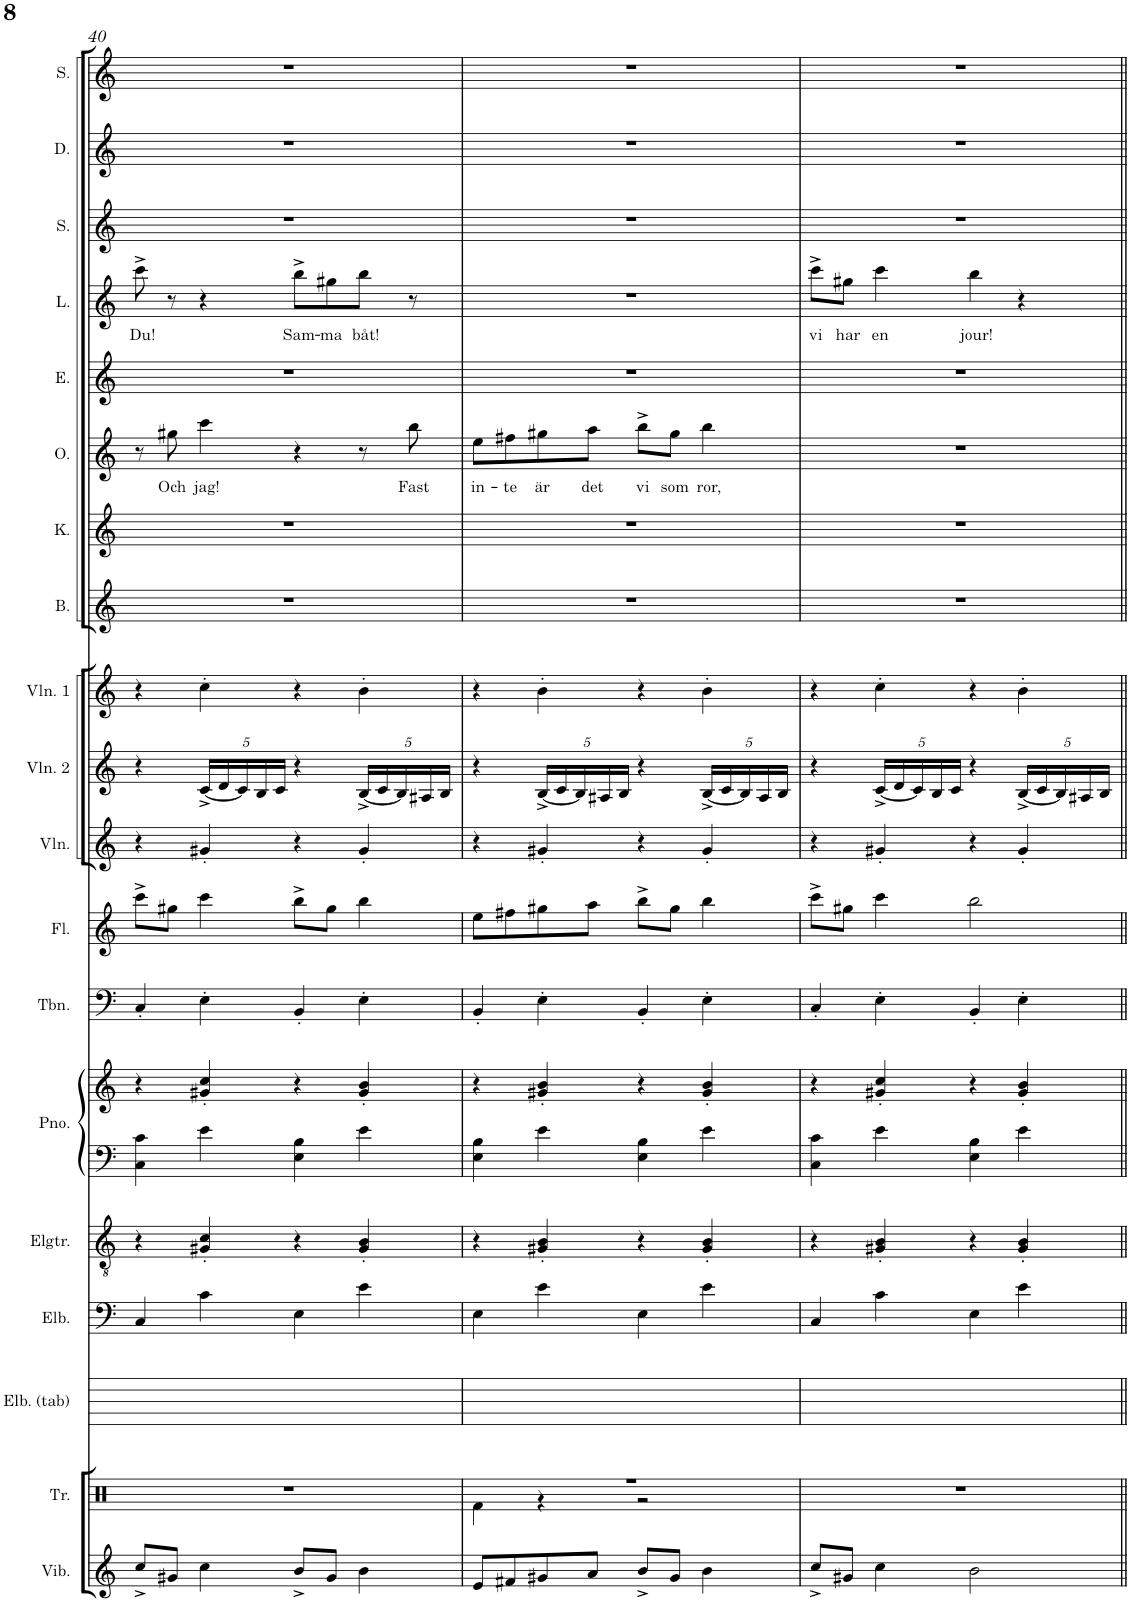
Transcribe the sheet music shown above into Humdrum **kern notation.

**kern	**kern	**kern	**kern	**kern	**kern	**kern	**kern	**kern	**kern	**kern	**text	**kern	**text
*part11	*part10	*part9	*part8	*part8	*part7	*part6	*part5	*part4	*part3	*part2	*part2	*part1	*part1
*staff12	*staff11	*staff10	*staff9	*staff8	*staff7	*staff6	*staff5	*staff4	*staff3	*staff2	*staff2	*staff1	*staff1
*I"Vibrafon	*I"Elbas	*I"Elgitarr	*I"Piano	*	*I"Trombon	*I"Tvärflöjt	*I"Violin	*I"Violin 2	*I"Violin 1	*I"Orwen	*	*I"Libby	*
*I'Vib.	*I'Elb.	*I'Elgtr.	*I'Pno.	*	*I'Tbn.	*	*I'Vln.	*I'Vln. 2	*I'Vln. 1	*I'O.	*	*I'L.	*
!!LO:PB:g=z
*clefG2	*clefF4	*clefGv2	*clefF4	*clefG2	*clefF4	*clefG2	*clefG2	*clefG2	*clefG2	*clefG2	*	*clefG2	*
*	*Trd7c12	*	*	*	*	*	*	*	*	*	*	*	*
*k[]	*k[]	*k[]	*k[]	*k[]	*k[]	*k[]	*k[]	*k[]	*k[]	*k[]	*	*k[]	*
*M4/4	*M4/4	*M4/4	*M4/4	*M4/4	*M4/4	*M4/4	*M4/4	*M4/4	*M4/4	*M4/4	*	*M4/4	*
=40	=40	=40	=40	=40	=40	=40	=40	=40	=40	=40	=40	=40	=40
!	!	!	!	!	!	!	!	!	!	!	!	!	!LO:LY:b
8cc^/L	4C/	4r	4C\ 4c\	4r	4C'/	8ccc^\L	4r	4r	4r	8r	.	8ccc^\	Du!
!	!	!	!	!	!	!	!	!	!	!	!LO:LY:b	!	!
8g#X/J	.	.	.	.	.	8gg#X\J	.	.	.	8gg#X\	Och	8r	.
*	*	*	*	*	*	*	*	*Xbrackettup	*	*	*	*	*
!	!	!	!	!	!	!	!	!	!	!	!LO:LY:b	!	!
4cc\	4c\	4G#X/' 4c/'	4e\	4g#X/' 4cc/'	4E'\	4ccc\	4g#X'/	[20c^/LL	4cc'\	4ccc\	jag!	4r	.
.	.	.	.	.	.	.	.	20d/	.	.	.	.	.
.	.	.	.	.	.	.	.	20c/]	.	.	.	.	.
.	.	.	.	.	.	.	.	20B/	.	.	.	.	.
.	.	.	.	.	.	.	.	20c/JJ	.	.	.	.	.
!	!	!	!	!	!	!	!	!	!	!	!	!	!LO:LY:b
8b^/L	4E\	4r	4E\ 4B\	4r	4BB'/	8bb^\L	4r	4r	4r	4r	.	8bb^\L	Sam-
!	!	!	!	!	!	!	!	!	!	!	!	!	!LO:LY:b
8g#/J	.	.	.	.	.	8gg#\J	.	.	.	.	.	8gg#X\	-ma
!	!	!	!	!	!	!	!	!	!	!	!	!	!LO:LY:b
4b\	4e\	4G#/' 4B/'	4e\	4g#/' 4b/'	4E'\	4bb\	4g#'/	[20B^/LL	4b'\	8r	.	8bb\J	båt!
.	.	.	.	.	.	.	.	20c/	.	.	.	.	.
.	.	.	.	.	.	.	.	20B/]	.	.	.	.	.
!	!	!	!	!	!	!	!	!	!	!	!LO:LY:b	!	!
.	.	.	.	.	.	.	.	.	.	8bb\	Fast	8r	.
.	.	.	.	.	.	.	.	20A#X/	.	.	.	.	.
.	.	.	.	.	.	.	.	20B/JJ	.	.	.	.	.
=41	=41	=41	=41	=41	=41	=41	=41	=41	=41	=41	=41	=41	=41
!	!	!	!	!	!	!	!	!	!	!	!LO:LY:b	!	!
8e/L	4E\	4r	4E\ 4B\	4r	4BB'/	8ee\L	4r	4r	4r	8ee\L	in-	1r	.
!	!	!	!	!	!	!	!	!	!	!	!LO:LY:b	!	!
8f#X/	.	.	.	.	.	8ff#X\	.	.	.	8ff#X\	-te	.	.
!	!	!	!	!	!	!	!	!	!	!	!LO:LY:b	!	!
8g#X/	4e\	4G#X/' 4B/'	4e\	4g#X/' 4b/'	4E'\	8gg#X\	4g#X'/	[20B^/LL	4b'\	8gg#X\	är	.	.
.	.	.	.	.	.	.	.	20c/	.	.	.	.	.
.	.	.	.	.	.	.	.	20B/]	.	.	.	.	.
!	!	!	!	!	!	!	!	!	!	!	!LO:LY:b	!	!
8a/J	.	.	.	.	.	8aa\J	.	.	.	8aa\J	det	.	.
.	.	.	.	.	.	.	.	20A#X/	.	.	.	.	.
.	.	.	.	.	.	.	.	20B/JJ	.	.	.	.	.
!	!	!	!	!	!	!	!	!	!	!	!LO:LY:b	!	!
8b^/L	4E\	4r	4E\ 4B\	4r	4BB'/	8bb^\L	4r	4r	4r	8bb^\L	vi	.	.
!	!	!	!	!	!	!	!	!	!	!	!LO:LY:b	!	!
8g#/J	.	.	.	.	.	8gg#\J	.	.	.	8gg#\J	som	.	.
!	!	!	!	!	!	!	!	!	!	!	!LO:LY:b	!	!
4b\	4e\	4G#/' 4B/'	4e\	4g#/' 4b/'	4E'\	4bb\	4g#'/	[20B^/LL	4b'\	4bb\	ror,	.	.
.	.	.	.	.	.	.	.	20c/	.	.	.	.	.
.	.	.	.	.	.	.	.	20B/]	.	.	.	.	.
.	.	.	.	.	.	.	.	20A#/	.	.	.	.	.
.	.	.	.	.	.	.	.	20B/JJ	.	.	.	.	.
=42	=42	=42	=42	=42	=42	=42	=42	=42	=42	=42	=42	=42	=42
!	!	!	!	!	!	!	!	!	!	!	!	!	!LO:LY:b
8cc^/L	4C/	4r	4C\ 4c\	4r	4C'/	8ccc^\L	4r	4r	4r	1r	.	8ccc^\L	vi
!	!	!	!	!	!	!	!	!	!	!	!	!	!LO:LY:b
8g#X/J	.	.	.	.	.	8gg#X\J	.	.	.	.	.	8gg#X\J	har
!	!	!	!	!	!	!	!	!	!	!	!	!	!LO:LY:b
4cc\	4c\	4G#X/' 4B/'	4e\	4g#X/' 4cc/'	4E'\	4ccc\	4g#X'/	[20c^/LL	4cc'\	.	.	4ccc\	en
.	.	.	.	.	.	.	.	20d/	.	.	.	.	.
.	.	.	.	.	.	.	.	20c/]	.	.	.	.	.
.	.	.	.	.	.	.	.	20B/	.	.	.	.	.
.	.	.	.	.	.	.	.	20c/JJ	.	.	.	.	.
!	!	!	!	!	!	!	!	!	!	!	!	!	!LO:LY:b
2b\	4E\	4r	4E\ 4B\	4r	4BB'/	2bb\	4r	4r	4r	.	.	4bb\	jour!
.	4e\	4G#/' 4B/'	4e\	4g#/' 4b/'	4E'\	.	4g#'/	[20B^/LL	4b'\	.	.	4r	.
.	.	.	.	.	.	.	.	20c/	.	.	.	.	.
.	.	.	.	.	.	.	.	20B/]	.	.	.	.	.
.	.	.	.	.	.	.	.	20A#X/	.	.	.	.	.
.	.	.	.	.	.	.	.	20B/JJ	.	.	.	.	.
=||	=||	=||	=||	=||	=||	=||	=||	=||	=||	=||	=||	=||	=||
*-	*-	*-	*-	*-	*-	*-	*-	*-	*-	*-	*-	*-	*-
